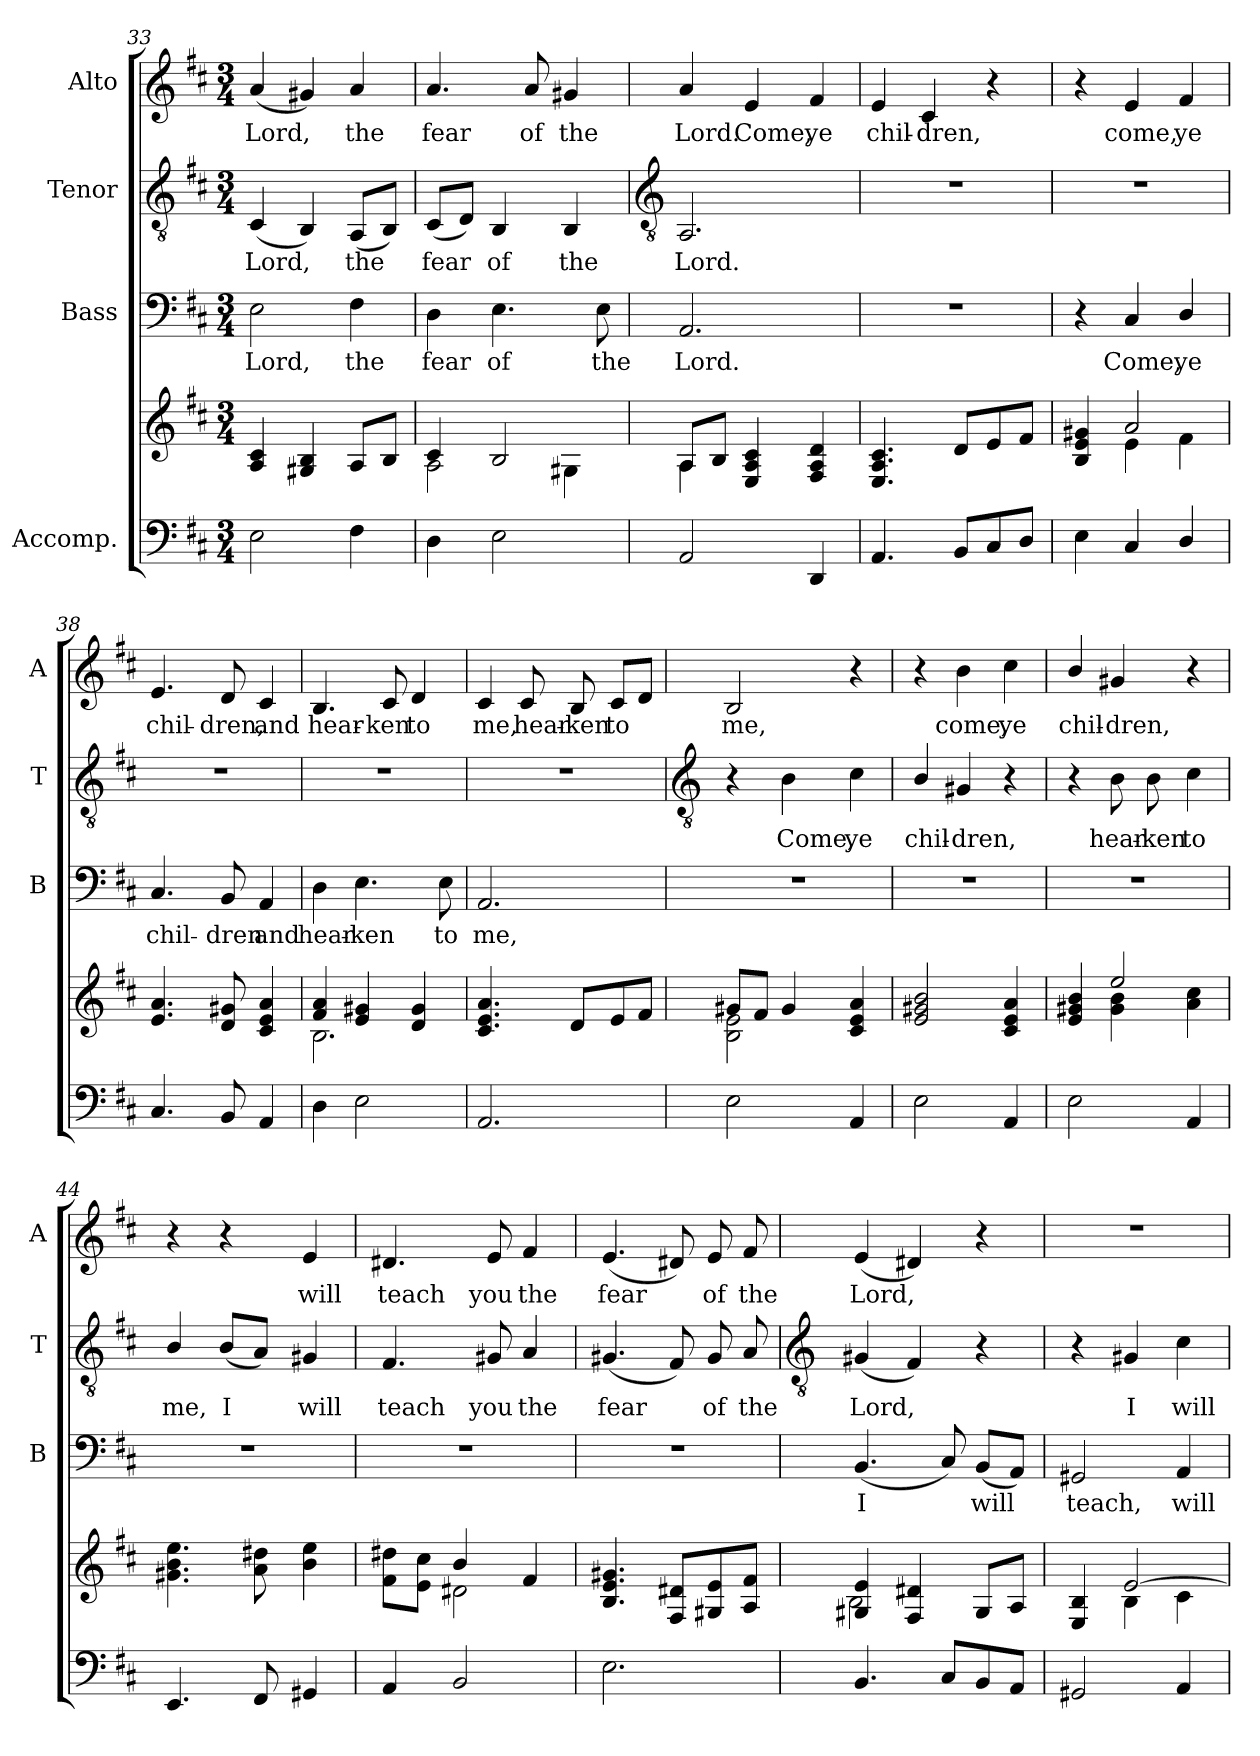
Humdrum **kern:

**kern	**kern	**kern	**text	**kern	**text	**kern	**text
*part4	*part4	*part3	*part3	*part2	*part2	*part1	*part1
*staff5	*staff4	*staff3	*staff3	*staff2	*staff2	*staff1	*staff1
*I"Accomp.	*	*I"Bass	*	*I"Tenor	*	*I"Alto	*
*	*	*I'B	*	*I'T	*	*I'A	*
*clefF4	*clefG2	*clefF4	*	*clefGv2	*	*clefG2	*
*k[f#c#]	*k[f#c#]	*k[f#c#]	*	*k[f#c#]	*	*k[f#c#]	*
*D:	*D:	*D:	*	*D:	*	*D:	*
*M3/4	*M3/4	*M3/4	*	*M3/4	*	*M3/4	*
=33	=33	=33	=33	=33	=33	=33	=33
*	*^	*	*	*	*	*	*
!	!	!	!	!LO:LY:b	!	!LO:LY:b	!	!LO:LY:b
2E	4A/ 4c#/	2ryy	2E	Lord,	(<4C#	Lord,	(<4a/	Lord,
.	4G#X/ 4B/	.	.	.	4BB)	.	4g#X)	.
!	!	!	!	!LO:LY:b	!	!LO:LY:b	!	!LO:LY:b
4F#	8A/L	4ryy	4F#	the	(<8AAL	the	4a/	the
.	8B/J	.	.	.	8BBJ)	.	.	.
=34	=34	=34	=34	=34	=34	=34	=34	=34
!	!	!	!	!LO:LY:b	!	!LO:LY:b	!	!LO:LY:b
4D	4c#/	2A\	4D	fear	(<8C#L	fear	4.a/	fear
.	.	.	.	.	8DJ)	.	.	.
!	!	!	!	!LO:LY:b	!	!LO:LY:b	!	!
2E	2B/	.	4.E	of	4BB	of	.	.
!	!	!	!	!	!	!	!	!LO:LY:b
.	.	.	.	.	.	.	8a/	of
!	!	!	!	!	!	!LO:LY:b	!	!LO:LY:b
.	.	4G#X\	.	.	4BB	the	4g#X	the
!	!	!	!	!LO:LY:b	!	!	!	!
.	.	.	8E	the	.	.	.	.
!!LO:LB:g=z
=35	=35	=35	=35	=35	=35	=35	=35	=35
*	*	*	*	*	*clefGv2	*	*	*
!	!	!	!	!LO:LY:b	!	!LO:LY:b	!	!LO:LY:b
2AA	8A/L	4A\	2.AA	Lord.	2.AA	Lord.	4a/	Lord.
.	8B/J	.	.	.	.	.	.	.
!	!	!	!	!	!	!	!	!LO:LY:b
.	4E/ 4A/ 4c#/	4ryy	.	.	.	.	4e	Come,
!	!	!	!	!	!	!	!	!LO:LY:b
4DD	4F#/ 4A/ 4d/	4ryy	.	.	.	.	4f#	ye
=36	=36	=36	=36	=36	=36	=36	=36	=36
!	!	!LO:N:vis=1	!LO:N:vis=1	!	!LO:N:vis=1	!	!	!LO:LY:b
4.AA	4.E/ 4.A/ 4.c#/	2.ryy	2.r	.	2.r	.	4e	chil-
!	!	!	!	!	!	!	!	!LO:LY:b
.	.	.	.	.	.	.	4c#	-dren,
8BBL	8d/L	.	.	.	.	.	.	.
8C#	8e/	.	.	.	.	.	4r	.
8DJ	8f#/J	.	.	.	.	.	.	.
=37	=37	=37	=37	=37	=37	=37	=37	=37
!	!	!	!	!	!LO:N:vis=1	!	!	!
4E	4B/ 4e/ 4g#X/	4ryy	4r	.	2.r	.	4r	.
!	!	!	!	!LO:LY:b	!	!	!	!LO:LY:b
4C#	2a/	4e\	4C#	Come,	.	.	4e	come,
!	!	!	!	!LO:LY:b	!	!	!	!LO:LY:b
4D/	.	4f#\	4D/	ye	.	.	4f#	ye
=38	=38	=38	=38	=38	=38	=38	=38	=38
!	!	!	!	!LO:LY:b	!LO:N:vis=1	!	!	!LO:LY:b
4.C#	4ryy	4.e/ 4.a/	4.C#/	chil-	2.r	.	4.e	chil-
.	8ryy	.	.	.	.	.	.	.
!	!	!	!	!LO:LY:b	!	!	!	!LO:LY:b
8BB	8d/ 8g#X/	8ryy	8BB	-dren	.	.	8d	-dren,
!	!	!	!	!LO:LY:b	!	!	!	!LO:LY:b
4AA	4c#/ 4e/ 4a/	4ryy	4AA	and	.	.	4c#	and
=39	=39	=39	=39	=39	=39	=39	=39	=39
!	!	!	!	!LO:LY:b	!LO:N:vis=1	!	!	!LO:LY:b
4D	4f#/ 4a/	2.B\	4D	hear-	2.r	.	4.B	hear-
!	!	!	!	!LO:LY:b	!	!	!	!
2E	4e/ 4g#X/	.	4.E	-ken	.	.	.	.
!	!	!	!	!	!	!	!	!LO:LY:b
.	.	.	.	.	.	.	8c#	-ken
!	!	!	!	!	!	!	!	!LO:LY:b
.	4d/ 4g#/	.	.	.	.	.	4d	to
!	!	!	!	!LO:LY:b	!	!	!	!
.	.	.	8E	to	.	.	.	.
=40	=40	=40	=40	=40	=40	=40	=40	=40
!	!	!LO:N:vis=1	!	!LO:LY:b	!LO:N:vis=1	!	!	!LO:LY:b
2.AA	4.c#/ 4.e/ 4.a/	2.ryy	2.AA	me,	2.r	.	4c#	me,
!	!	!	!	!	!	!	!	!LO:LY:b
.	.	.	.	.	.	.	8c#	hear-
!	!	!	!	!	!	!	!	!LO:LY:b
.	8d/L	.	.	.	.	.	8B	-ken
!	!	!	!	!	!	!	!	!LO:LY:b
.	8e/	.	.	.	.	.	8c#L	to
.	8f#/J	.	.	.	.	.	8dJ	.
!!LO:LB:g=z
=41	=41	=41	=41	=41	=41	=41	=41	=41
*	*	*	*	*	*clefGv2	*	*	*
!	!	!	!LO:N:vis=1	!	!	!	!	!LO:LY:b
2E	8g#X/L	2B\ 2e\	2.r	.	4r	.	2B	me,
.	8f#/J	.	.	.	.	.	.	.
!	!	!	!	!	!	!LO:LY:b	!	!
.	4g#/	.	.	.	4B	Come,	.	.
!	!	!	!	!	!	!LO:LY:b	!	!
4AA	4c#/ 4e/ 4a/	4ryy	.	.	4c#	ye	4r	.
=42	=42	=42	=42	=42	=42	=42	=42	=42
!	!	!	!LO:N:vis=1	!	!	!LO:LY:b	!	!
2E	2ryy	2e/ 2g#X/ 2b/	2.r	.	4B/	chil-	4r	.
!	!	!	!	!	!	!LO:LY:b	!	!LO:LY:b
.	.	.	.	.	4G#X	-dren,	4b	come,
!	!	!	!	!	!	!	!	!LO:LY:b
4AA	4c#/ 4e/ 4a/	4ryy	.	.	4r	.	4cc#	ye
=43	=43	=43	=43	=43	=43	=43	=43	=43
!	!	!	!LO:N:vis=1	!	!	!	!	!LO:LY:b
2E	4ryy	4e/ 4g#X/ 4b/	2.r	.	4r	.	4b/	chil-
!	!	!	!	!	!	!LO:LY:b	!	!LO:LY:b
.	2ee/	4g#\ 4b\	.	.	8B	hear-	4g#X	-dren,
!	!	!	!	!	!	!LO:LY:b	!	!
.	.	.	.	.	8B	-ken	.	.
!	!	!	!	!	!	!LO:LY:b	!	!
4AA	.	4a\ 4cc#\	.	.	4c#	to	4r	.
=44	=44	=44	=44	=44	=44	=44	=44	=44
!	!LO:N:vis=1	!	!LO:N:vis=1	!	!	!LO:LY:b	!	!
4.EE	2.ryy	4.g#X\ 4.b\ 4.ee\	2.r	.	4B/	me,	4r	.
!	!	!	!	!	!	!LO:LY:b	!	!
.	.	.	.	.	(<8BL	I	4r	.
8FF#	.	8a\ 8dd#X\	.	.	8AJ)	.	.	.
!	!	!	!	!	!	!LO:LY:b	!	!LO:LY:b
4GG#X	.	4b\ 4ee\	.	.	4G#X	will	4e	will
=45	=45	=45	=45	=45	=45	=45	=45	=45
!	!	!	!LO:N:vis=1	!	!	!LO:LY:b	!	!LO:LY:b
4AA	4ryy	8f#\ 8dd#X\L	2.r	.	4.F#	teach	4.d#X	teach
.	.	8e\ 8cc#\J	.	.	.	.	.	.
2BB	4b/	2d#X\	.	.	.	.	.	.
!	!	!	!	!	!	!LO:LY:b	!	!LO:LY:b
.	.	.	.	.	8G#X	you	8e	you
!	!	!	!	!	!	!LO:LY:b	!	!LO:LY:b
.	4f#/	.	.	.	4A/	the	4f#	the
=46	=46	=46	=46	=46	=46	=46	=46	=46
!	!	!LO:N:vis=1	!LO:N:vis=1	!	!	!LO:LY:b	!	!LO:LY:b
2.E	4.B/ 4.e/ 4.g#X/	2.ryy	2.r	.	(<4.G#X	fear	(<4.e	fear
.	8F#/ 8d#X/L	.	.	.	8F#)	.	8d#X)	.
!	!	!	!	!	!	!LO:LY:b	!	!LO:LY:b
.	8G#X/ 8e/	.	.	.	8G#	of	8e	of
!	!	!	!	!	!	!LO:LY:b	!	!LO:LY:b
.	8A/ 8f#/J	.	.	.	8A/	the	8f#	the
!!LO:LB:g=z
=47	=47	=47	=47	=47	=47	=47	=47	=47
*	*	*	*	*	*clefGv2	*	*	*
!	!	!	!	!LO:LY:b	!	!LO:LY:b	!	!LO:LY:b
4.BB	4G#X/ 4e/	2B\	(<4.BB	I	(<4G#X	Lord,	(<4e	Lord,
.	4F#/ 4d#X/	.	.	.	4F#)	.	4d#X)	.
8C#L	.	.	8C#/)	.	.	.	.	.
!	!	!	!	!LO:LY:b	!	!	!	!
8BB	8G#/L	4ryy	(<8BBL	will	4r	.	4r	.
8AAJ	8A/J	.	8AAJ)	.	.	.	.	.
=48	=48	=48	=48	=48	=48	=48	=48	=48
!	!	!	!	!LO:LY:b	!	!	!LO:N:vis=1	!
2GG#X	4E/ 4B/	4ryy	2GG#X	teach,	4r	.	2.r	.
!	!	!	!	!	!	!LO:LY:b	!	!
.	[2e/	4B\	.	.	4G#X	I	.	.
!	!	!	!	!LO:LY:b	!	!LO:LY:b	!	!
4AA	.	4c#\	4AA	will	4c#	will	.	.
*	*v	*v	*	*	*	*	*	*
=	=	=	=	=	=	=	=
*-	*-	*-	*-	*-	*-	*-	*-
